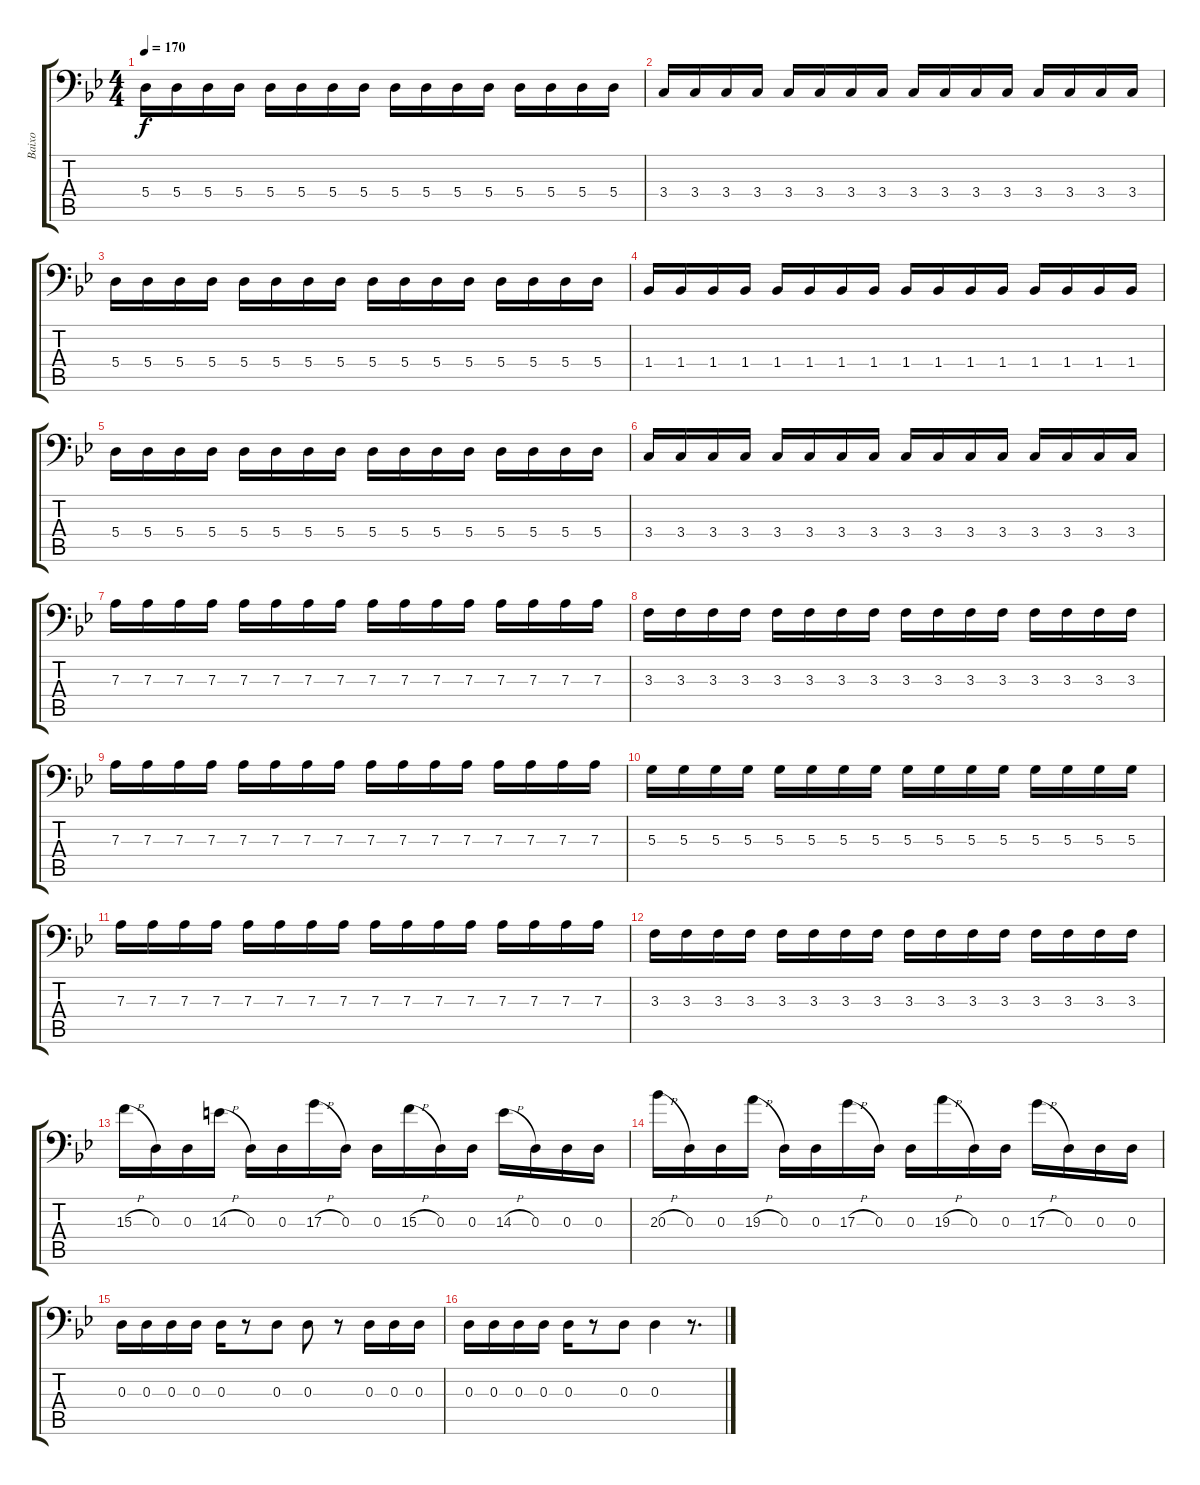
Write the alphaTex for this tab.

\track ("Baixo" "Baixo") {instrument electricbassfinger}
\staff {score tabs}
\tuning (C3 G2 D2 A1 E1 B0) {hide}
\ts (4 4)
\tempo 170
\clef f4
\ks bb
5.4.16{dy f} 5.4.16 5.4.16 5.4.16 5.4.16 5.4.16 5.4.16 5.4.16 5.4.16 5.4.16 5.4.16 5.4.16 5.4.16 5.4.16 5.4.16 5.4.16 |
3.4.16 3.4.16 3.4.16 3.4.16 3.4.16 3.4.16 3.4.16 3.4.16 3.4.16 3.4.16 3.4.16 3.4.16 3.4.16 3.4.16 3.4.16 3.4.16 |
5.4.16 5.4.16 5.4.16 5.4.16 5.4.16 5.4.16 5.4.16 5.4.16 5.4.16 5.4.16 5.4.16 5.4.16 5.4.16 5.4.16 5.4.16 5.4.16 |
1.4.16 1.4.16 1.4.16 1.4.16 1.4.16 1.4.16 1.4.16 1.4.16 1.4.16 1.4.16 1.4.16 1.4.16 1.4.16 1.4.16 1.4.16 1.4.16 |
5.4.16 5.4.16 5.4.16 5.4.16 5.4.16 5.4.16 5.4.16 5.4.16 5.4.16 5.4.16 5.4.16 5.4.16 5.4.16 5.4.16 5.4.16 5.4.16 |
3.4.16 3.4.16 3.4.16 3.4.16 3.4.16 3.4.16 3.4.16 3.4.16 3.4.16 3.4.16 3.4.16 3.4.16 3.4.16 3.4.16 3.4.16 3.4.16 |
7.3.16 7.3.16 7.3.16 7.3.16 7.3.16 7.3.16 7.3.16 7.3.16 7.3.16 7.3.16 7.3.16 7.3.16 7.3.16 7.3.16 7.3.16 7.3.16 |
3.3.16 3.3.16 3.3.16 3.3.16 3.3.16 3.3.16 3.3.16 3.3.16 3.3.16 3.3.16 3.3.16 3.3.16 3.3.16 3.3.16 3.3.16 3.3.16 |
7.3.16 7.3.16 7.3.16 7.3.16 7.3.16 7.3.16 7.3.16 7.3.16 7.3.16 7.3.16 7.3.16 7.3.16 7.3.16 7.3.16 7.3.16 7.3.16 |
5.3.16 5.3.16 5.3.16 5.3.16 5.3.16 5.3.16 5.3.16 5.3.16 5.3.16 5.3.16 5.3.16 5.3.16 5.3.16 5.3.16 5.3.16 5.3.16 |
7.3.16 7.3.16 7.3.16 7.3.16 7.3.16 7.3.16 7.3.16 7.3.16 7.3.16 7.3.16 7.3.16 7.3.16 7.3.16 7.3.16 7.3.16 7.3.16 |
3.3.16 3.3.16 3.3.16 3.3.16 3.3.16 3.3.16 3.3.16 3.3.16 3.3.16 3.3.16 3.3.16 3.3.16 3.3.16 3.3.16 3.3.16 3.3.16 |
15.3{h}.16 0.3.16 0.3.16 14.3{h}.16 0.3.16 0.3.16 17.3{h}.16 0.3.16 0.3.16 15.3{h}.16 0.3.16 0.3.16 14.3{h}.16 0.3.16 0.3.16 0.3.16 |
20.3{h}.16 0.3.16 0.3.16 19.3{h}.16 0.3.16 0.3.16 17.3{h}.16 0.3.16 0.3.16 19.3{h}.16 0.3.16 0.3.16 17.3{h}.16 0.3.16 0.3.16 0.3.16 |
0.3.16 0.3.16 0.3.16 0.3.16 0.3.16 r.8 0.3.8 0.3.8 r.8 0.3.16 0.3.16 0.3.16 |
0.3.16 0.3.16 0.3.16 0.3.16 0.3.16 r.8 0.3.8 0.3.4 r.8{d}
